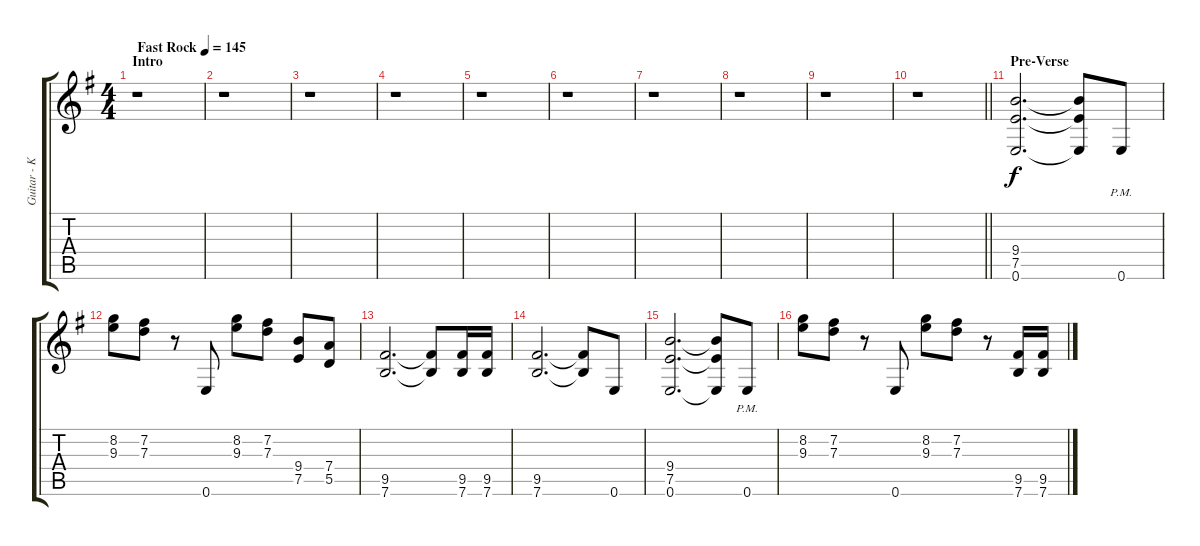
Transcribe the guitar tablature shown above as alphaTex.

\track ("Guitar - K.K. Downing" "Guitar - K") {instrument distortionguitar}
\staff {score tabs}
\tuning (E4 B3 G3 D3 A2 E2) {hide}
\ts (4 4)
\section ("" "Intro")
\tempo (145 "Fast Rock")
\clef g2
\ks g
r.1{dy f instrument distortionguitar} |
r.1 |
r.1 |
r.1 |
r.1 |
r.1 |
r.1 |
r.1 |
r.1 |
\barLineRight lightlight
r.1 |
\section ("" "Pre-Verse")
(9.4 7.5 0.6).2{d} (9.4{t} 7.5{t} 0.6{t}).8 0.6{pm}.8 |
(8.2 9.3).8 (7.2 7.3).8 r.8 0.6.8 (8.2 9.3).8 (7.2 7.3).8 (9.4 7.5).8 (7.4 5.5).8 |
(9.5 7.6).2{d} (9.5{t} 7.6{t}).8 (9.5 7.6).16 (9.5 7.6).16 |
(9.5 7.6).2{d} (9.5{t} 7.6{t}).8 0.6.8 |
(9.4 7.5 0.6).2{d} (9.4{t} 7.5{t} 0.6{t}).8 0.6{pm}.8 |
(8.2 9.3).8 (7.2 7.3).8 r.8 0.6.8 (8.2 9.3).8 (7.2 7.3).8 r.8 (9.5 7.6).16 (9.5 7.6).16
